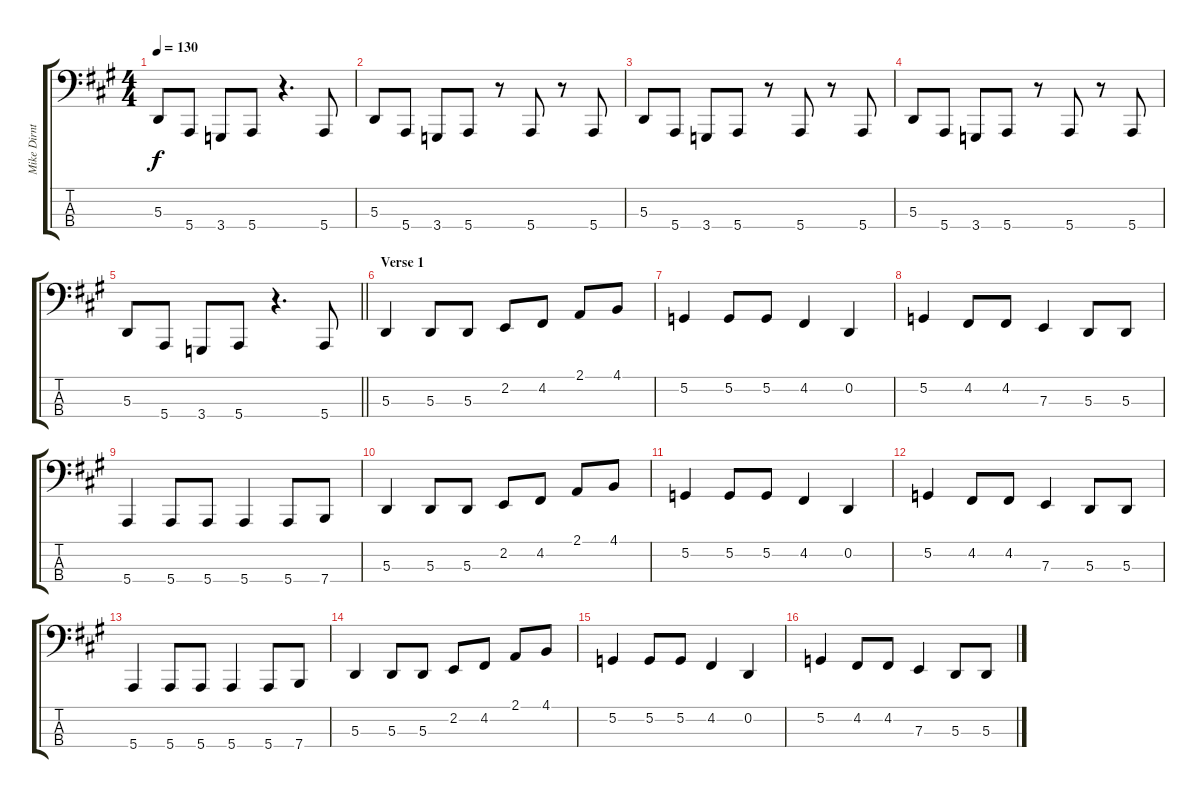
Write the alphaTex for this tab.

\track ("Mike Dirnt (Bass)" "Mike Dirnt") {instrument acousticgrandpiano}
\staff {score tabs}
\tuning (G2 D2 A1 E1) {hide}
\ts (4 4)
\tempo 130
\clef f4
\ks a
5.3.8{dy f} 5.4.8 3.4.8 5.4.8 r.4{d} 5.4.8 |
5.3.8 5.4.8 3.4.8 5.4.8 r.8 5.4.8 r.8 5.4.8 |
5.3.8 5.4.8 3.4.8 5.4.8 r.8 5.4.8 r.8 5.4.8 |
5.3.8 5.4.8 3.4.8 5.4.8 r.8 5.4.8 r.8 5.4.8 |
\barLineRight lightlight
5.3.8 5.4.8 3.4.8 5.4.8 r.4{d} 5.4.8 |
\section ("" "Verse 1")
5.3.4 5.3.8 5.3.8 2.2.8 4.2.8 2.1.8 4.1.8 |
5.2.4 5.2.8 5.2.8 4.2.4 0.2.4 |
5.2.4 4.2.8 4.2.8 7.3.4 5.3.8 5.3.8 |
5.4.4 5.4.8 5.4.8 5.4.4 5.4.8 7.4.8 |
5.3.4 5.3.8 5.3.8 2.2.8 4.2.8 2.1.8 4.1.8 |
5.2.4 5.2.8 5.2.8 4.2.4 0.2.4 |
5.2.4 4.2.8 4.2.8 7.3.4 5.3.8 5.3.8 |
5.4.4 5.4.8 5.4.8 5.4.4 5.4.8 7.4.8 |
5.3.4 5.3.8 5.3.8 2.2.8 4.2.8 2.1.8 4.1.8 |
5.2.4 5.2.8 5.2.8 4.2.4 0.2.4 |
5.2.4 4.2.8 4.2.8 7.3.4 5.3.8 5.3.8
